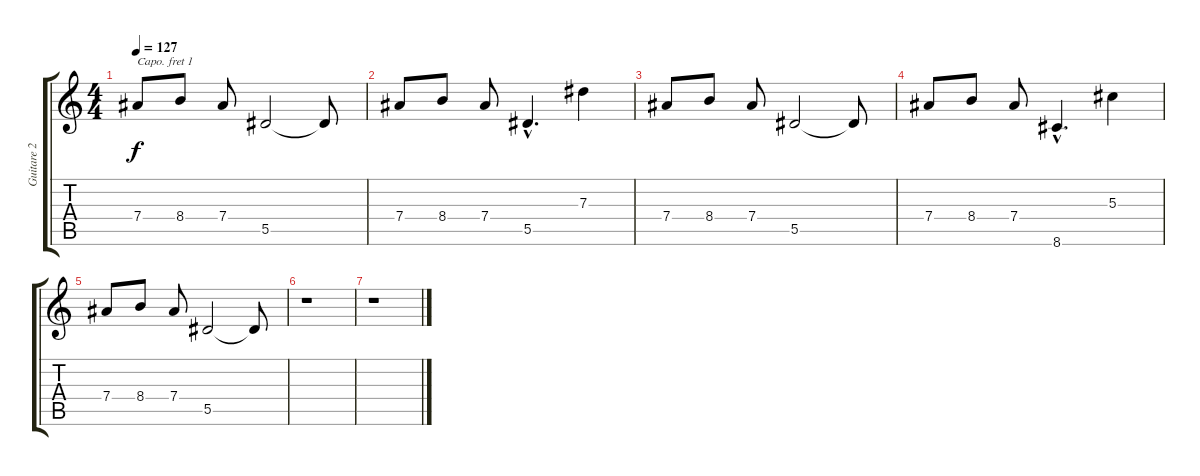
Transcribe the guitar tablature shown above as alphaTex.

\track ("Guitare 2" "Guitare 2") {instrument overdrivenguitar}
\staff {score tabs}
\capo 1
\tuning (E4 B3 G3 D3 A2 E2) {hide}
\ts (4 4)
\tempo 127
\clef g2
\ks c
7.4.8{dy f} 8.4.8 7.4.8 5.5.2 5.5{t}.8 |
7.4.8 8.4.8 7.4.8 5.5{hac}.4{d} 7.3.4 |
7.4.8 8.4.8 7.4.8 5.5.2 5.5{t}.8 |
7.4.8 8.4.8 7.4.8 8.6{hac}.4{d} 5.3.4 |
7.4.8 8.4.8 7.4.8 5.5.2 5.5{t}.8 |
r.1 |
r.1
